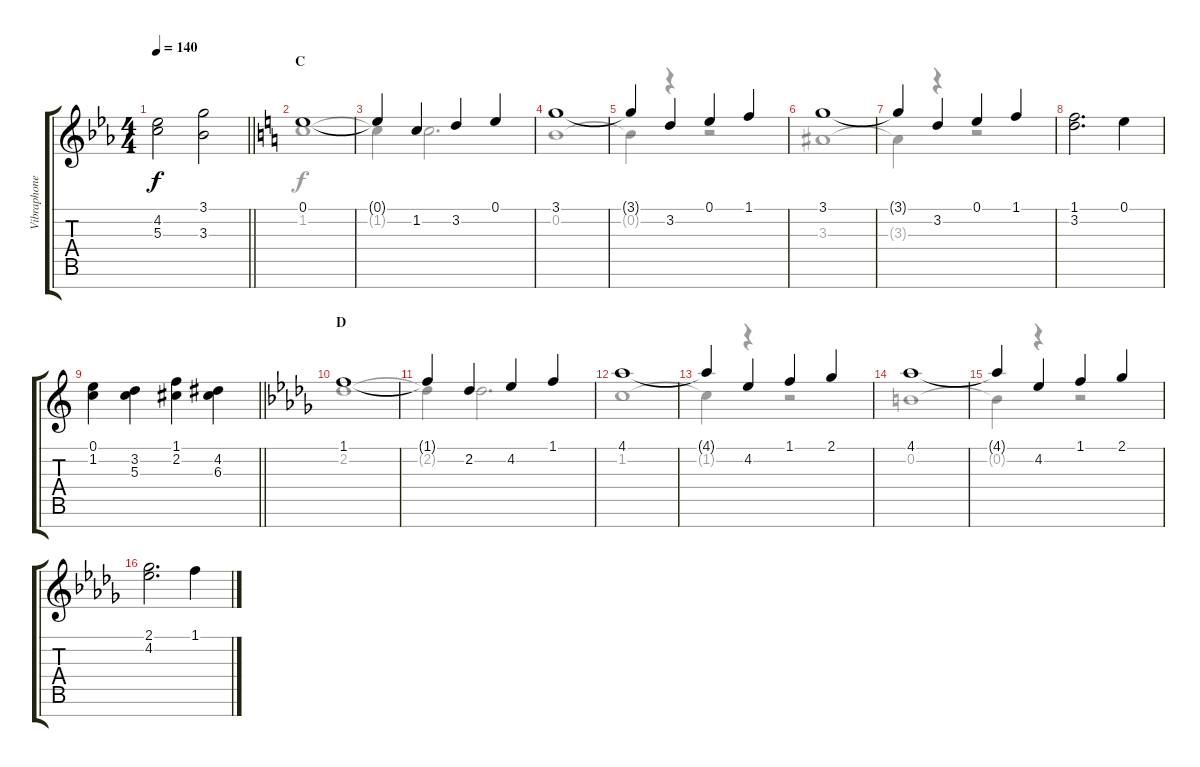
\track ("Vibraphone" "Vibraphone") {instrument vibraphone}
\staff {score tabs}
\tuning (E5 B4 G4 D4 A3 E3 B2) {hide}
\voice
\ts (4 4)
\tempo 140
\clef g2
\barLineRight lightlight
\ks eb
(4.2 5.3).2{dy f} (3.1 3.3).2 |
\section ("" "C")
\ks c
0.1.1 |
0.1{t}.4 1.2.4 3.2.4 0.1.4 |
3.1.1 |
3.1{t}.4 3.2.4 0.1.4 1.1.4 |
3.1.1 |
3.1{t}.4 3.2.4 0.1.4 1.1.4 |
(1.1 3.2).2{d} 0.1.4 |
\barLineRight lightlight
(0.1 1.2).4 (3.2 5.3).4 (1.1 2.2).4 (4.2 6.3).4 |
\section ("" "D")
\ks db
1.1.1 |
1.1{t}.4 2.2.4 4.2.4 1.1.4 |
4.1.1 |
4.1{t}.4 4.2.4 1.1.4 2.1.4 |
4.1.1 |
4.1{t}.4 4.2.4 1.1.4 2.1.4 |
(2.1 4.2).2{d} 1.1.4
\voice
\clef g2
\ottava regular
\simile none
\barLineRight lightlight
\ks eb
|
\ks c
1.2.1 |
1.2{t}.4 1.2.2{d} |
0.2.1 |
0.2{t}.4 r.4 r.2 |
3.3.1 |
3.3{t}.4 r.4 r.2 |
|
\barLineRight lightlight
|
\ks db
2.2.1 |
2.2{t}.4 2.2.2{d} |
1.2.1 |
1.2{t}.4 r.4 r.2 |
0.2.1 |
0.2{t}.4 r.4 r.2 |
